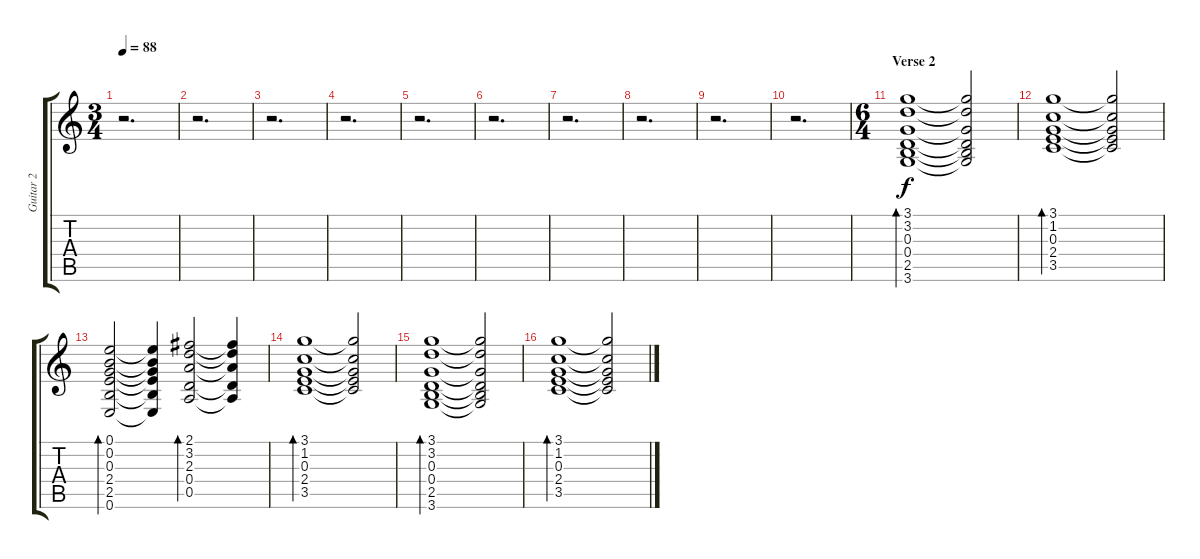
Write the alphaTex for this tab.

\track ("Guitar 2" "Guitar 2") {instrument acousticguitarsteel}
\staff {score tabs}
\tuning (E4 B3 G3 D3 A2 E2) {hide}
\ts (3 4)
\tempo 88
\clef g2
\ks c
r.2{d dy mp} |
r.2{d} |
r.2{d} |
r.2{d} |
r.2{d} |
r.2{d} |
r.2{d} |
r.2{d} |
r.2{d} |
r.2{d} |
\ts (6 4)
\section ("" "Verse 2")
(3.1 3.2 0.3 0.4 2.5 3.6).1{bd 60 dy f} (3.1{t} 3.2{t} 0.3{t} 0.4{t} 2.5{t} 3.6{t}).2 |
(3.1 1.2 0.3 2.4 3.5).1{bd 60} (3.1{t} 1.2{t} 0.3{t} 2.4{t} 3.5{t}).2 |
(0.1 0.2 0.3 2.4 2.5 0.6).2{bd 60} (0.1{t} 0.2{t} 0.3{t} 2.4{t} 2.5{t} 0.6{t}).4 (2.1 3.2 2.3 0.4 0.5).2{bd 60} (2.1{t} 3.2{t} 2.3{t} 0.4{t} 0.5{t}).4 |
(3.1 1.2 0.3 2.4 3.5).1{bd 60} (3.1{t} 1.2{t} 0.3{t} 2.4{t} 3.5{t}).2 |
(3.1 3.2 0.3 0.4 2.5 3.6).1{bd 60} (3.1{t} 3.2{t} 0.3{t} 0.4{t} 2.5{t} 3.6{t}).2 |
(3.1 1.2 0.3 2.4 3.5).1{bd 60} (3.1{t} 1.2{t} 0.3{t} 2.4{t} 3.5{t}).2
